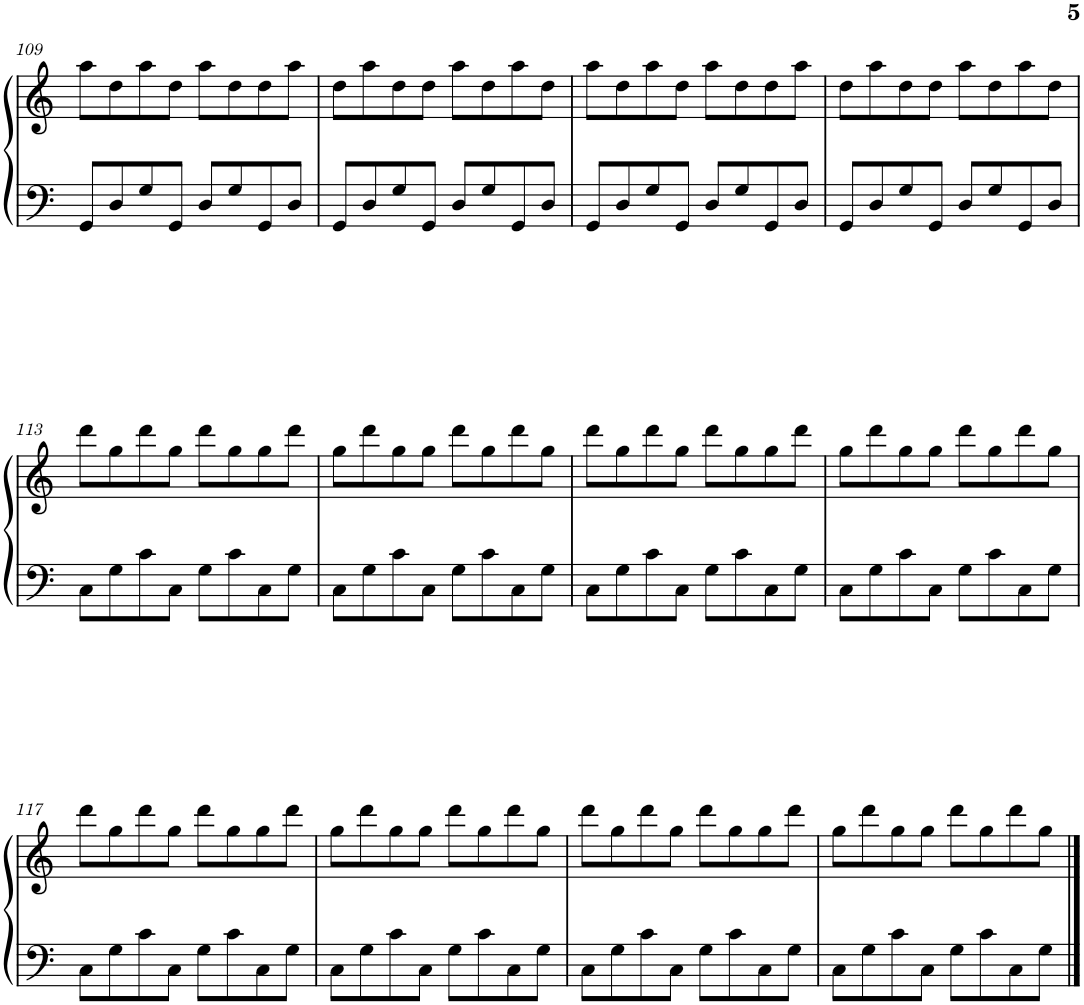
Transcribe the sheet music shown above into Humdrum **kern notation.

**kern	**kern
*part1	*part1
*staff2	*staff1
*I"Harpa	*
*I'Hpa.	*
!!LO:PB:g=z
*clefF4	*clefG2
*k[]	*k[]
*M4/4	*M4/4
=109	=109
8GG/L	8aa\L
8D/	8dd\
8G/	8aa\
8GG/J	8dd\J
8D/L	8aa\L
8G/	8dd\
8GG/	8dd\
8D/J	8aa\J
=110	=110
8GG/L	8dd\L
8D/	8aa\
8G/	8dd\
8GG/J	8dd\J
8D/L	8aa\L
8G/	8dd\
8GG/	8aa\
8D/J	8dd\J
=111	=111
8GG/L	8aa\L
8D/	8dd\
8G/	8aa\
8GG/J	8dd\J
8D/L	8aa\L
8G/	8dd\
8GG/	8dd\
8D/J	8aa\J
=112	=112
8GG/L	8dd\L
8D/	8aa\
8G/	8dd\
8GG/J	8dd\J
8D/L	8aa\L
8G/	8dd\
8GG/	8aa\
8D/J	8dd\J
!!LO:LB:g=z
=113	=113
8C\L	8ddd\L
8G\	8gg\
8c\	8ddd\
8C\J	8gg\J
8G\L	8ddd\L
8c\	8gg\
8C\	8gg\
8G\J	8ddd\J
=114	=114
8C\L	8gg\L
8G\	8ddd\
8c\	8gg\
8C\J	8gg\J
8G\L	8ddd\L
8c\	8gg\
8C\	8ddd\
8G\J	8gg\J
=115	=115
8C\L	8ddd\L
8G\	8gg\
8c\	8ddd\
8C\J	8gg\J
8G\L	8ddd\L
8c\	8gg\
8C\	8gg\
8G\J	8ddd\J
=116	=116
8C\L	8gg\L
8G\	8ddd\
8c\	8gg\
8C\J	8gg\J
8G\L	8ddd\L
8c\	8gg\
8C\	8ddd\
8G\J	8gg\J
!!LO:LB:g=z
=117	=117
8C\L	8ddd\L
8G\	8gg\
8c\	8ddd\
8C\J	8gg\J
8G\L	8ddd\L
8c\	8gg\
8C\	8gg\
8G\J	8ddd\J
=118	=118
8C\L	8gg\L
8G\	8ddd\
8c\	8gg\
8C\J	8gg\J
8G\L	8ddd\L
8c\	8gg\
8C\	8ddd\
8G\J	8gg\J
=119	=119
8C\L	8ddd\L
8G\	8gg\
8c\	8ddd\
8C\J	8gg\J
8G\L	8ddd\L
8c\	8gg\
8C\	8gg\
8G\J	8ddd\J
=120	=120
8C\L	8gg\L
8G\	8ddd\
8c\	8gg\
8C\J	8gg\J
8G\L	8ddd\L
8c\	8gg\
8C\	8ddd\
8G\J	8gg\J
==	==
*-	*-
